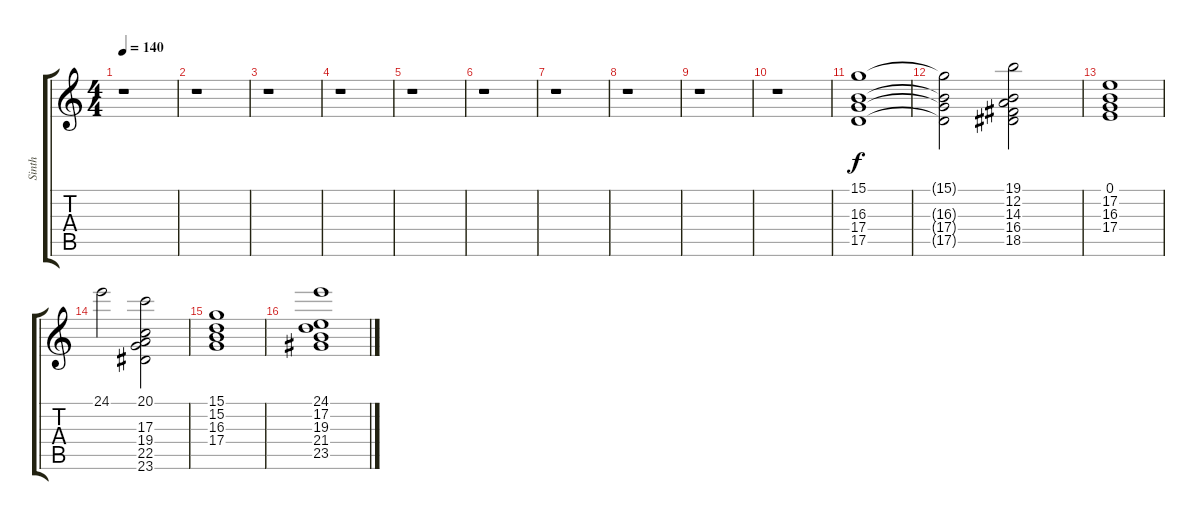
\track ("Sinth" "Sinth") {instrument synthstrings1}
\staff {score tabs}
\tuning (E4 B3 G3 D3 A2 E2) {hide}
\ts (4 4)
\tempo 140
\clef g2
\ks c
r.1{dy f} |
r.1 |
r.1 |
r.1 |
r.1 |
r.1 |
r.1 |
r.1 |
r.1 |
r.1 |
(15.1 16.3 17.4 17.5).1 |
(15.1{t} 16.3{t} 17.4{t} 17.5{t}).2 (19.1 12.2 14.3 16.4 18.5).2 |
(0.1 17.2 16.3 17.4).1 |
24.1.2 (20.1 17.3 19.4 22.5 23.6).2 |
(15.1 15.2 16.3 17.4).1 |
(24.1 17.2 19.3 21.4 23.5).1
